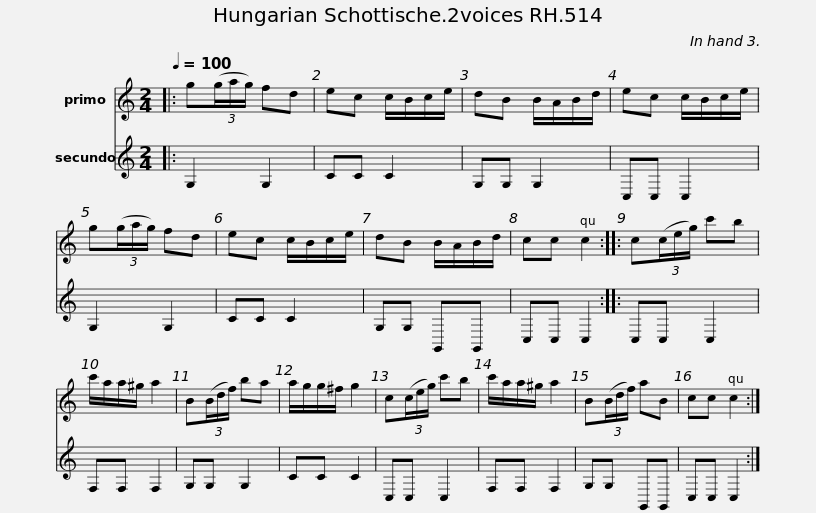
X:1
%%score 1 2
L:1/8
Q:1/4=100
M:2/4
I:linebreak $
K:C
V:1 treble
V:2 treble
V:1
|: g(3(g/a/g/) fd | ec c/B/c/e/ | dB B/A/B/d/ | ec c/B/c/e/ | g(3(g/a/g/) fd | %5
 ec c/B/c/e/ |$ dB B/A/B/d/ | cc c2 :: c(3(c/e/g/) c'b | c'/a/a/^g/ a2 | %10
 B(3(B/d/f/) ba | a/g/g/^f/ g2 | c(3(c/e/g/) c'b |$ c'/a/a/^g/ a2 | B(3(B/d/f/) aB | %15
 cc c2 :| %16
V:2
|: G,2 G,2 | CC C2 | G,G, G,2 | C,C, C,2 | G,2 G,2 | %5
 CC C2 |$ G,G, G,,G,, | C,C, C,2 :: C,C, C,2 | F,F, F,2 | %10
 G,G, G,2 | CC C2 | C,C, C,2 |$ F,F, F,2 | G,G, G,,G,, | %15
 C,C, C,2 :| %16
